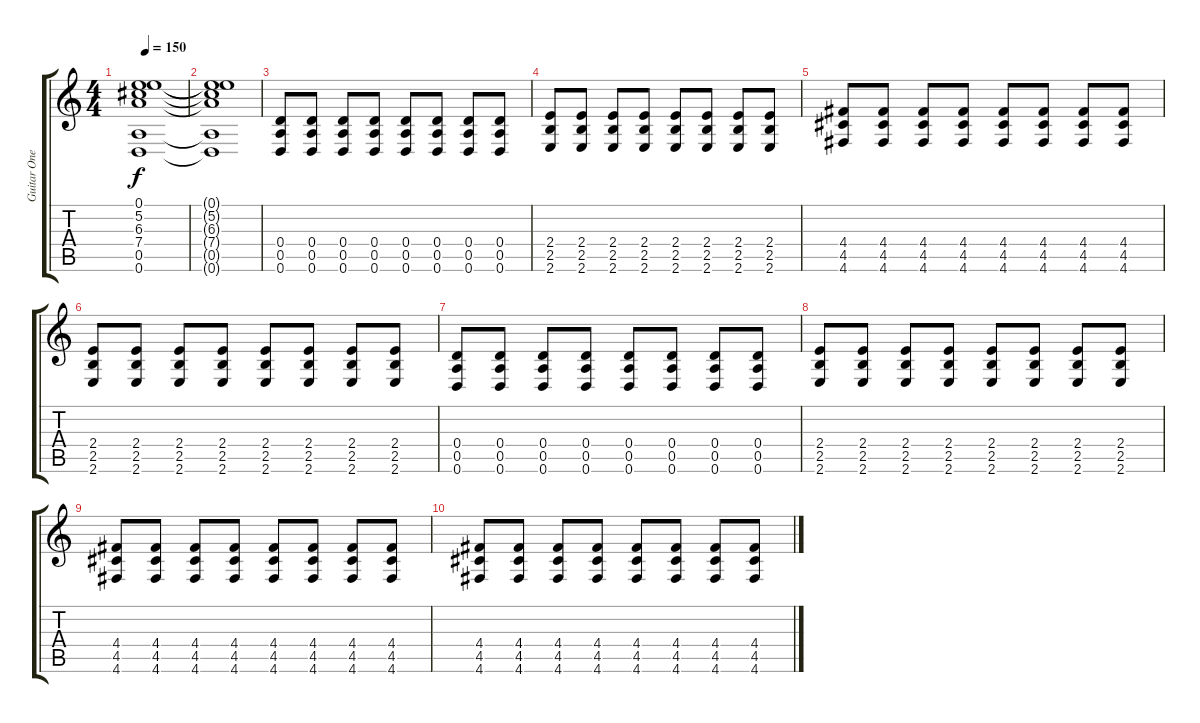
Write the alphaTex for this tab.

\track ("Guitar One" "Guitar One") {instrument electricguitarclean}
\staff {score tabs}
\tuning (E4 B3 G3 D3 A2 D2) {hide}
\ts (4 4)
\tempo 150
\clef g2
\ks c
(0.1 5.2 6.3 7.4 0.5 0.6).1{dy f} |
(0.1{t} 5.2{t} 6.3{t} 7.4{t} 0.5{t} 0.6{t}).1 |
(0.4 0.5 0.6).8 (0.4 0.5 0.6).8 (0.4 0.5 0.6).8 (0.4 0.5 0.6).8 (0.4 0.5 0.6).8 (0.4 0.5 0.6).8 (0.4 0.5 0.6).8 (0.4 0.5 0.6).8 |
(2.4 2.5 2.6).8 (2.4 2.5 2.6).8 (2.4 2.5 2.6).8 (2.4 2.5 2.6).8 (2.4 2.5 2.6).8 (2.4 2.5 2.6).8 (2.4 2.5 2.6).8 (2.4 2.5 2.6).8 |
(4.4 4.5 4.6).8 (4.4 4.5 4.6).8 (4.4 4.5 4.6).8 (4.4 4.5 4.6).8 (4.4 4.5 4.6).8 (4.4 4.5 4.6).8 (4.4 4.5 4.6).8 (4.4 4.5 4.6).8 |
(2.4 2.5 2.6).8 (2.4 2.5 2.6).8 (2.4 2.5 2.6).8 (2.4 2.5 2.6).8 (2.4 2.5 2.6).8 (2.4 2.5 2.6).8 (2.4 2.5 2.6).8 (2.4 2.5 2.6).8 |
(0.4 0.5 0.6).8 (0.4 0.5 0.6).8 (0.4 0.5 0.6).8 (0.4 0.5 0.6).8 (0.4 0.5 0.6).8 (0.4 0.5 0.6).8 (0.4 0.5 0.6).8 (0.4 0.5 0.6).8 |
(2.4 2.5 2.6).8 (2.4 2.5 2.6).8 (2.4 2.5 2.6).8 (2.4 2.5 2.6).8 (2.4 2.5 2.6).8 (2.4 2.5 2.6).8 (2.4 2.5 2.6).8 (2.4 2.5 2.6).8 |
(4.4 4.5 4.6).8 (4.4 4.5 4.6).8 (4.4 4.5 4.6).8 (4.4 4.5 4.6).8 (4.4 4.5 4.6).8 (4.4 4.5 4.6).8 (4.4 4.5 4.6).8 (4.4 4.5 4.6).8 |
(4.4 4.5 4.6).8 (4.4 4.5 4.6).8 (4.4 4.5 4.6).8 (4.4 4.5 4.6).8 (4.4 4.5 4.6).8 (4.4 4.5 4.6).8 (4.4 4.5 4.6).8 (4.4 4.5 4.6).8
